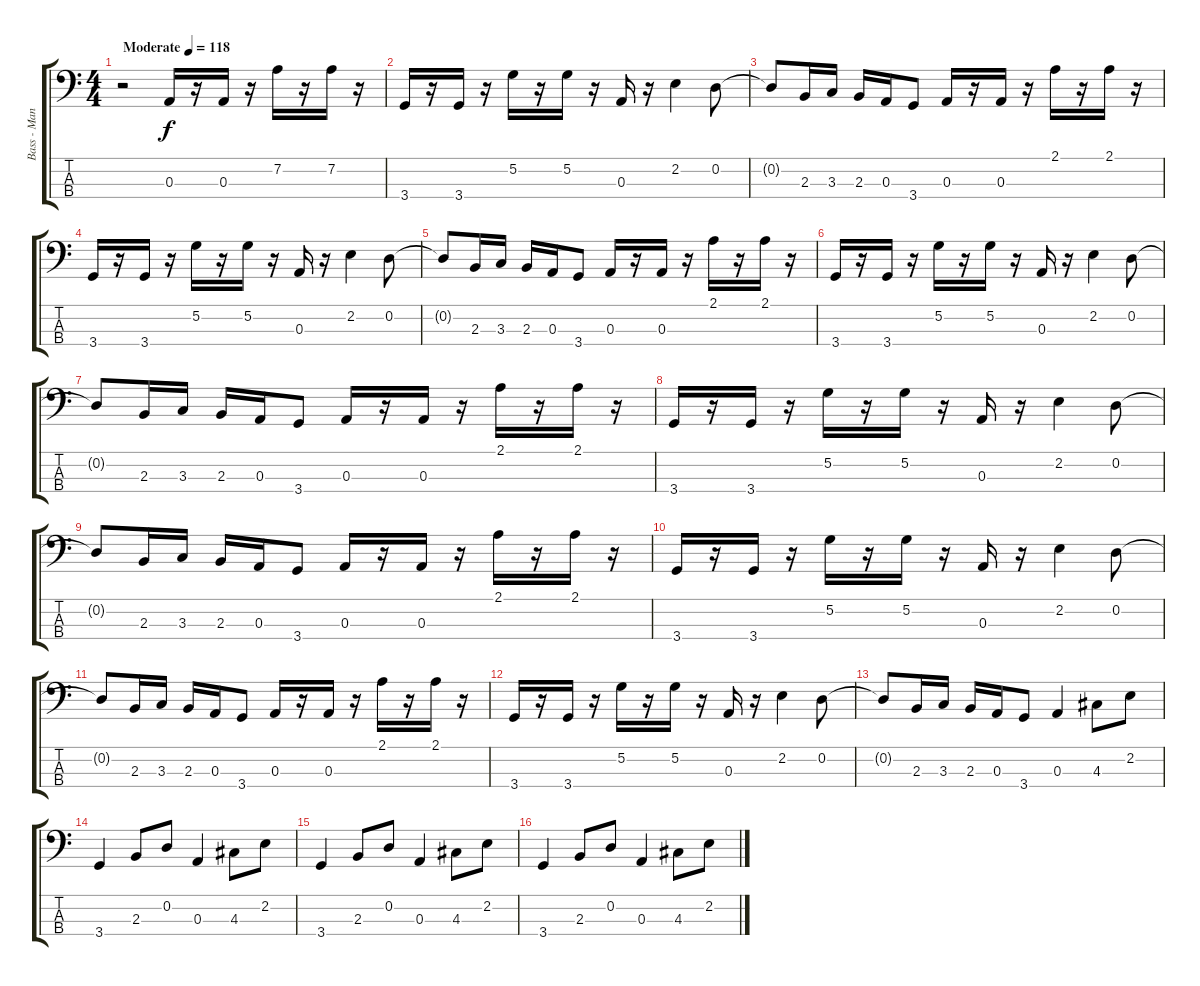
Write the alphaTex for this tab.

\track ("Bass - Manzarek" "Bass - Man") {instrument acousticbass}
\staff {score tabs}
\tuning (G2 D2 A1 E1) {hide}
\ts (4 4)
\tempo (118 "Moderate")
\clef f4
\ks c
r.2{ot 15mb dy f instrument acousticbass} 0.3.16 r.16 0.3.16 r.16 7.2.16 r.16 7.2.16 r.16 |
3.4.16 r.16 3.4.16 r.16 5.2.16 r.16 5.2.16 r.16 0.3.16 r.16 2.2.4 0.2.8 |
0.2{t}.8 2.3.16 3.3.16 2.3.16 0.3.16 3.4.8 0.3.16 r.16 0.3.16 r.16 2.1.16 r.16 2.1.16 r.16 |
3.4.16 r.16 3.4.16 r.16 5.2.16 r.16 5.2.16 r.16 0.3.16 r.16 2.2.4 0.2.8 |
0.2{t}.8 2.3.16 3.3.16 2.3.16 0.3.16 3.4.8 0.3.16 r.16 0.3.16 r.16 2.1.16 r.16 2.1.16 r.16 |
3.4.16 r.16 3.4.16 r.16 5.2.16 r.16 5.2.16 r.16 0.3.16 r.16 2.2.4 0.2.8 |
0.2{t}.8 2.3.16 3.3.16 2.3.16 0.3.16 3.4.8 0.3.16 r.16 0.3.16 r.16 2.1.16 r.16 2.1.16 r.16 |
3.4.16 r.16 3.4.16 r.16 5.2.16 r.16 5.2.16 r.16 0.3.16 r.16 2.2.4 0.2.8 |
0.2{t}.8 2.3.16 3.3.16 2.3.16 0.3.16 3.4.8 0.3.16 r.16 0.3.16 r.16 2.1.16 r.16 2.1.16 r.16 |
3.4.16 r.16 3.4.16 r.16 5.2.16 r.16 5.2.16 r.16 0.3.16 r.16 2.2.4 0.2.8 |
0.2{t}.8 2.3.16 3.3.16 2.3.16 0.3.16 3.4.8 0.3.16 r.16 0.3.16 r.16 2.1.16 r.16 2.1.16 r.16 |
3.4.16 r.16 3.4.16 r.16 5.2.16 r.16 5.2.16 r.16 0.3.16 r.16 2.2.4 0.2.8 |
0.2{t}.8 2.3.16 3.3.16 2.3.16 0.3.16 3.4.8 0.3.4 4.3.8 2.2.8 |
3.4.4 2.3.8 0.2.8 0.3.4 4.3.8 2.2.8 |
3.4.4 2.3.8 0.2.8 0.3.4 4.3.8 2.2.8 |
3.4.4 2.3.8 0.2.8 0.3.4 4.3.8 2.2.8
